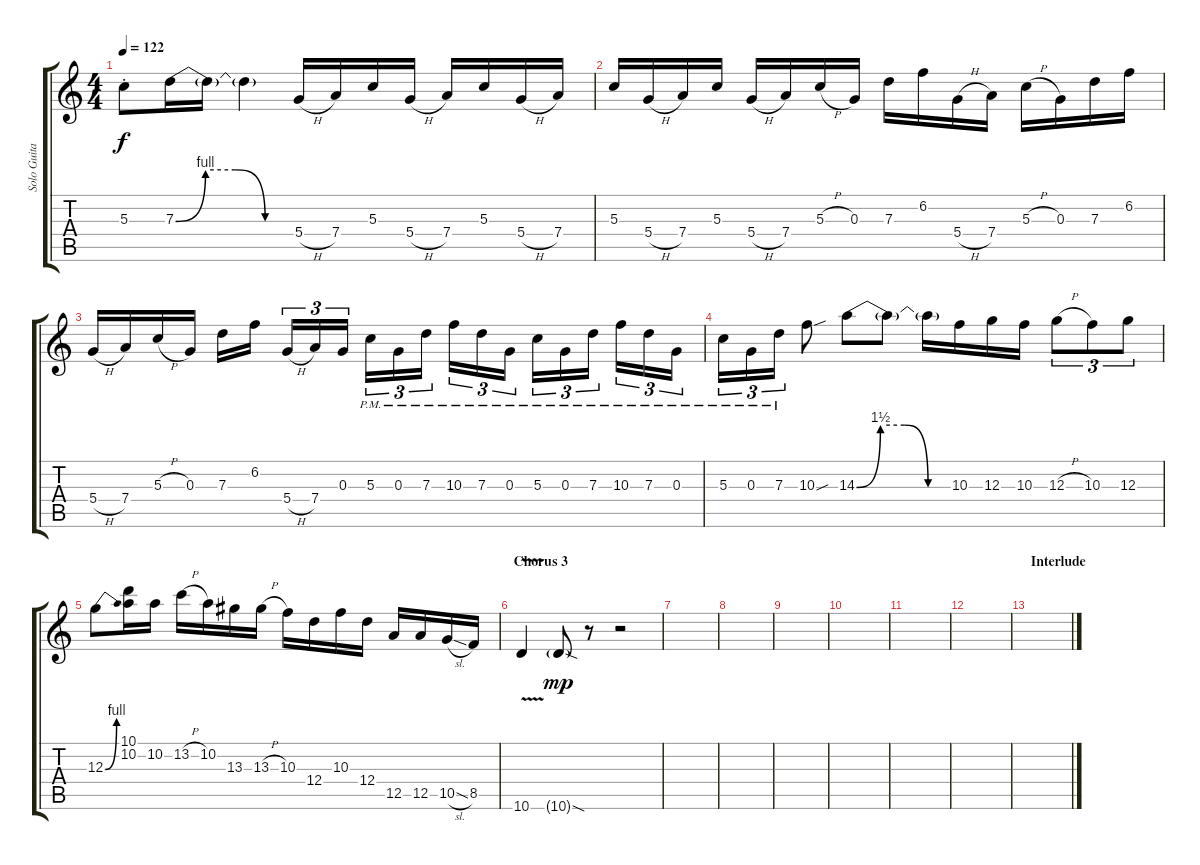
\track ("Solo Guitar" "Solo Guita") {instrument distortionguitar}
\staff {score tabs}
\tuning (E4 B3 G3 D3 A2 E2) {hide}
\ts (4 4)
\tempo 122
\clef g2
\ks c
5.3{st}.8{dy f} 7.3{be (custom 0 0 15 4 30 4 45 0 60 0)}.16 7.3{t}.16 7.3{t}.4 5.4{h}.16 7.4.16 5.3.16 5.4{h}.16 7.4.16 5.3.16 5.4{h}.16 7.4.16 |
5.3.16 5.4{h}.16 7.4.16 5.3.16 5.4{h}.16 7.4.16 5.3{h}.16 0.3.16 7.3.16 6.2.16 5.4{h}.16 7.4.16 5.3{h}.16 0.3.16 7.3.16 6.2.16 |
5.4{h}.16 7.4.16 5.3{h}.16 0.3.16 7.3.16 6.2.16 5.4{h}.16{tu (3 2)} 7.4.16{tu (3 2)} 0.3.16{tu (3 2)} 5.3{pm}.16{tu (3 2)} 0.3{pm}.16{tu (3 2)} 7.3{pm}.16{tu (3 2)} 10.3{pm}.16{tu (3 2)} 7.3{pm}.16{tu (3 2)} 0.3{pm}.16{tu (3 2)} 5.3{pm}.16{tu (3 2)} 0.3{pm}.16{tu (3 2)} 7.3{pm}.16{tu (3 2)} 10.3{pm}.16{tu (3 2)} 7.3{pm}.16{tu (3 2)} 0.3{pm}.16{tu (3 2)} |
5.3{pm}.16{tu (3 2)} 0.3{pm}.16{tu (3 2)} 7.3{pm}.16{tu (3 2)} 10.3{sou}.8 14.3{be (custom 0 0 15 6 30 6 45 0 60 0)}.8 14.3{t}.8 14.3{t}.16 10.3.16 12.3.16 10.3.16 12.3{h}.8{tu (3 2)} 10.3.8{tu (3 2)} 12.3.8{tu (3 2)} |
12.3{be (bend 0 0 60 4)}.8 (10.1 10.2).16 10.2.16 13.2{h}.16 10.2.16 13.3.16 13.3{h}.16 10.3.16 12.4.16 10.3.16 12.4.16 12.5.16 12.5.16 10.5{sl}.16 8.5.16 |
\section ("" "Chorus 3")
10.6{v}.4 10.6{sod g}.8{dy mp} r.8 r.2 |
|
|
|
|
|
|
\section ("" "Interlude")
